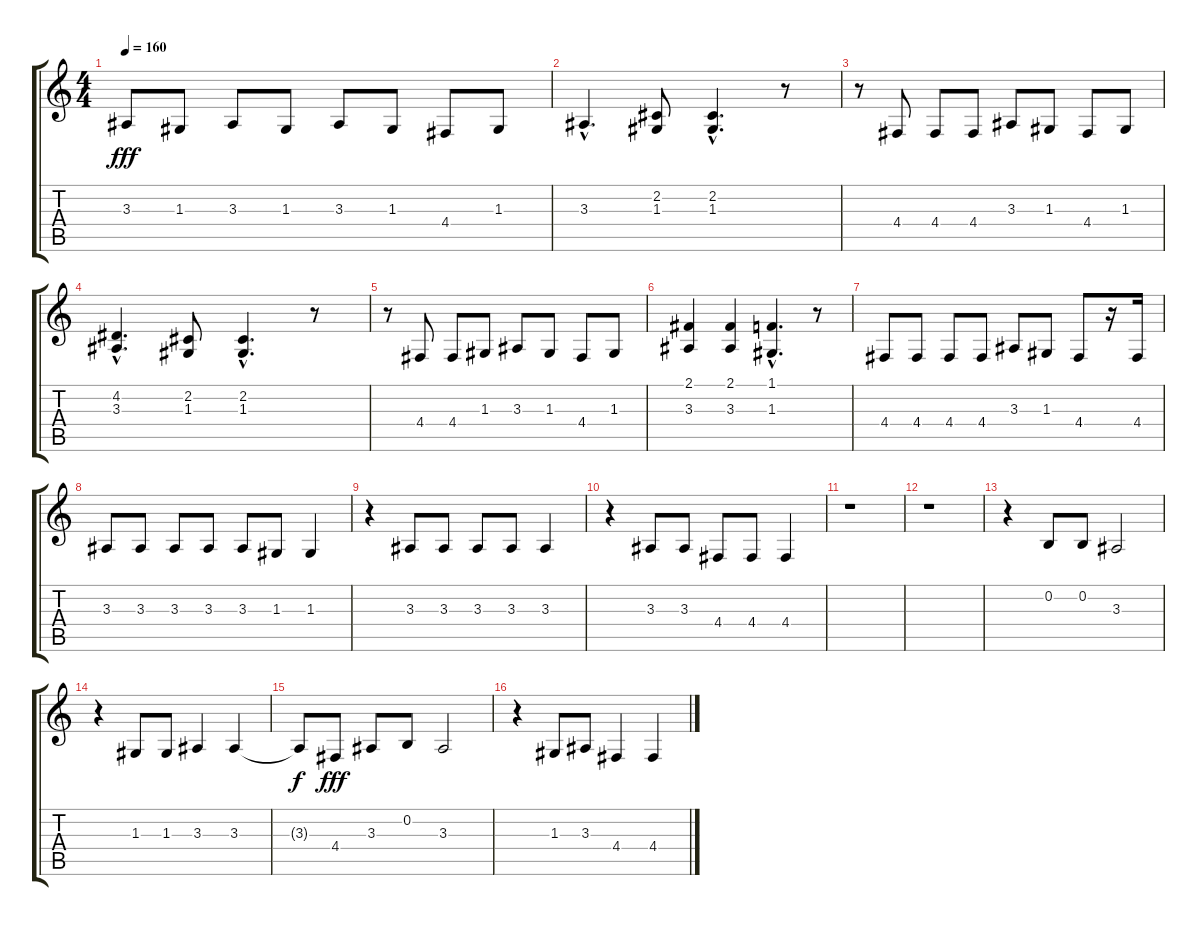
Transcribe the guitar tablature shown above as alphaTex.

\track "" {instrument tenorsax}
\staff {score tabs}
\tuning (E4 B3 G3 D3 A2 E2) {hide}
\ts (4 4)
\tempo 160
\clef g2
\ks c
3.3.8{dy fff} 1.3.8 3.3.8 1.3.8 3.3.8 1.3.8 4.4.8 1.3.8 |
3.3{hac}.4{d} (2.2 1.3).8 (2.2{hac} 1.3{hac}).4{d} r.8 |
r.8 4.4.8 4.4.8 4.4.8 3.3.8 1.3.8 4.4.8 1.3.8 |
(4.2{hac} 3.3{hac}).4{d} (2.2 1.3).8 (2.2{hac} 1.3{hac}).4{d} r.8 |
r.8 4.4.8 4.4.8 1.3.8 3.3.8 1.3.8 4.4.8 1.3.8 |
(2.1 3.3).4 (2.1 3.3).4 (1.1{hac} 1.3{hac}).4{d} r.8 |
4.4.8 4.4.8 4.4.8 4.4.8 3.3.8 1.3.8 4.4.8 r.16 4.4.16 |
3.3.8 3.3.8 3.3.8 3.3.8 3.3.8 1.3.8 1.3.4 |
r.4 3.3.8 3.3.8 3.3.8 3.3.8 3.3.4 |
r.4 3.3.8 3.3.8 4.4.8 4.4.8 4.4.4 |
r.1 |
r.1 |
r.4 0.2.8 0.2.8 3.3.2 |
r.4 1.3.8 1.3.8 3.3.4 3.3.4 |
3.3{t}.8{dy f} 4.4.8{dy fff} 3.3.8 0.2.8 3.3.2 |
r.4 1.3.8 3.3.8 4.4.4 4.4.4
